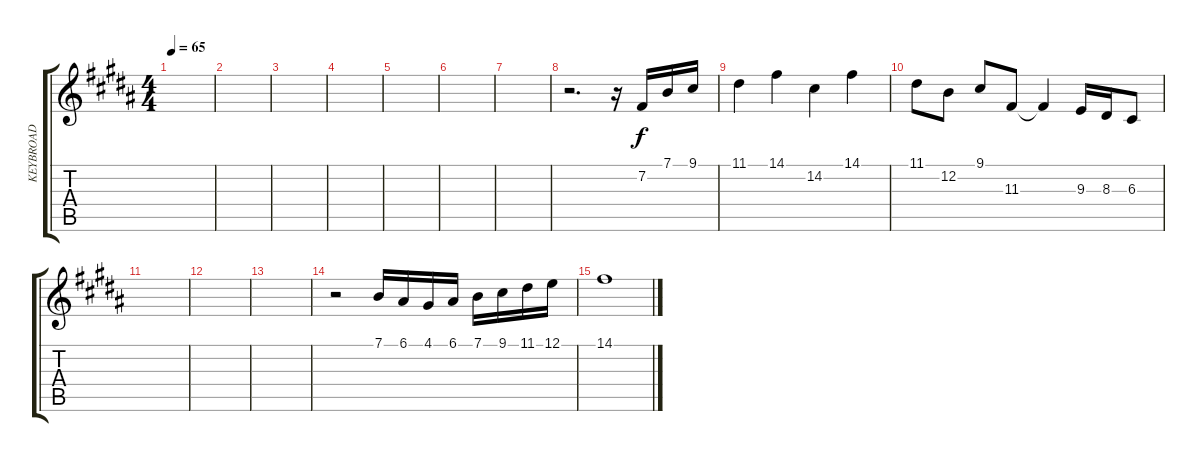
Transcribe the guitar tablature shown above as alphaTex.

\track ("KEYBROAD" "KEYBROAD") {instrument violin}
\staff {score tabs}
\tuning (E4 B3 G3 D3 A2 E2) {hide}
\ts (4 4)
\tempo 65
\clef g2
\ks b
|
|
|
|
|
|
|
r.2{d} r.16 7.2.16 7.1.16 9.1.16 |
11.1.4 14.1.4 14.2.4 14.1.4 |
11.1.8 12.2.8 9.1.8 11.3.8 11.3{t}.4 9.3.16 8.3.16 6.3.8 |
|
|
|
r.2 7.1.16 6.1.16 4.1.16 6.1.16 7.1.16 9.1.16 11.1.16 12.1.16 |
14.1.1
